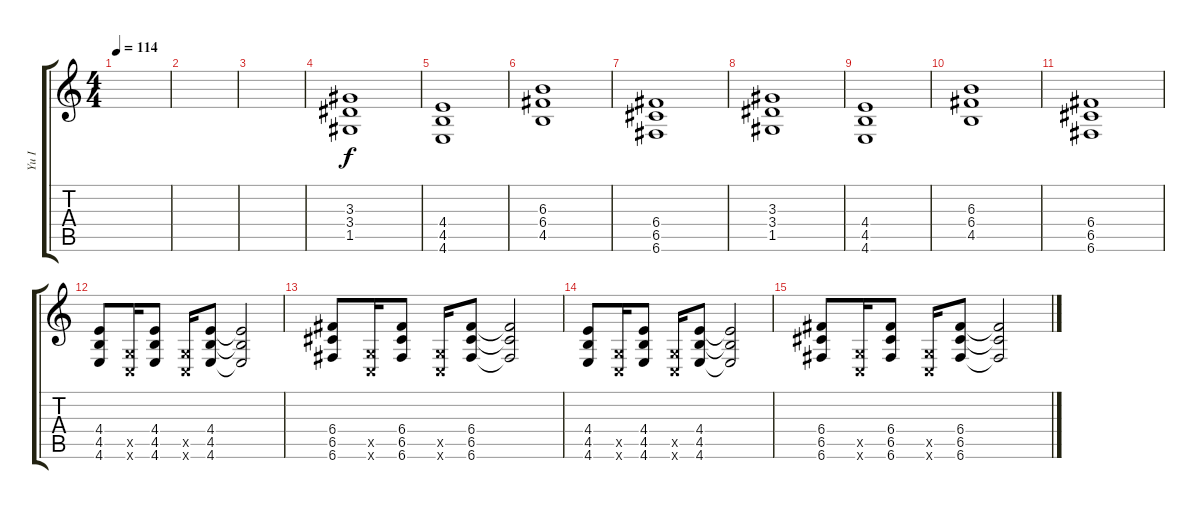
\track ("Yu I" "Yu I") {instrument overdrivenguitar}
\staff {score tabs}
\tuning (D4 A3 F3 C3 G2 C2) {hide}
\ts (4 4)
\tempo 114
\clef g2
\ks c
|
|
|
(3.3 3.4 1.5).1{volume 10} |
(4.4 4.5 4.6).1 |
(6.3 6.4 4.5).1 |
(6.4 6.5 6.6).1 |
(3.3 3.4 1.5).1 |
(4.4 4.5 4.6).1 |
(6.3 6.4 4.5).1 |
(6.4 6.5 6.6).1 |
(4.4 4.5 4.6).8 (0.5{x} 0.6{x}).16 (4.4 4.5 4.6).8 (0.5{x} 0.6{x}).16 (4.4 4.5 4.6).8 (4.4{t} 4.5{t} 4.6{t}).2 |
(6.4 6.5 6.6).8 (0.5{x} 0.6{x}).16 (6.4 6.5 6.6).8 (0.5{x} 0.6{x}).16 (6.4 6.5 6.6).8 (6.4{t} 6.5{t} 6.6{t}).2 |
(4.4 4.5 4.6).8 (0.5{x} 0.6{x}).16 (4.4 4.5 4.6).8 (0.5{x} 0.6{x}).16 (4.4 4.5 4.6).8 (4.4{t} 4.5{t} 4.6{t}).2 |
(6.4 6.5 6.6).8 (0.5{x} 0.6{x}).16 (6.4 6.5 6.6).8 (0.5{x} 0.6{x}).16 (6.4 6.5 6.6).8 (6.4{t} 6.5{t} 6.6{t}).2
